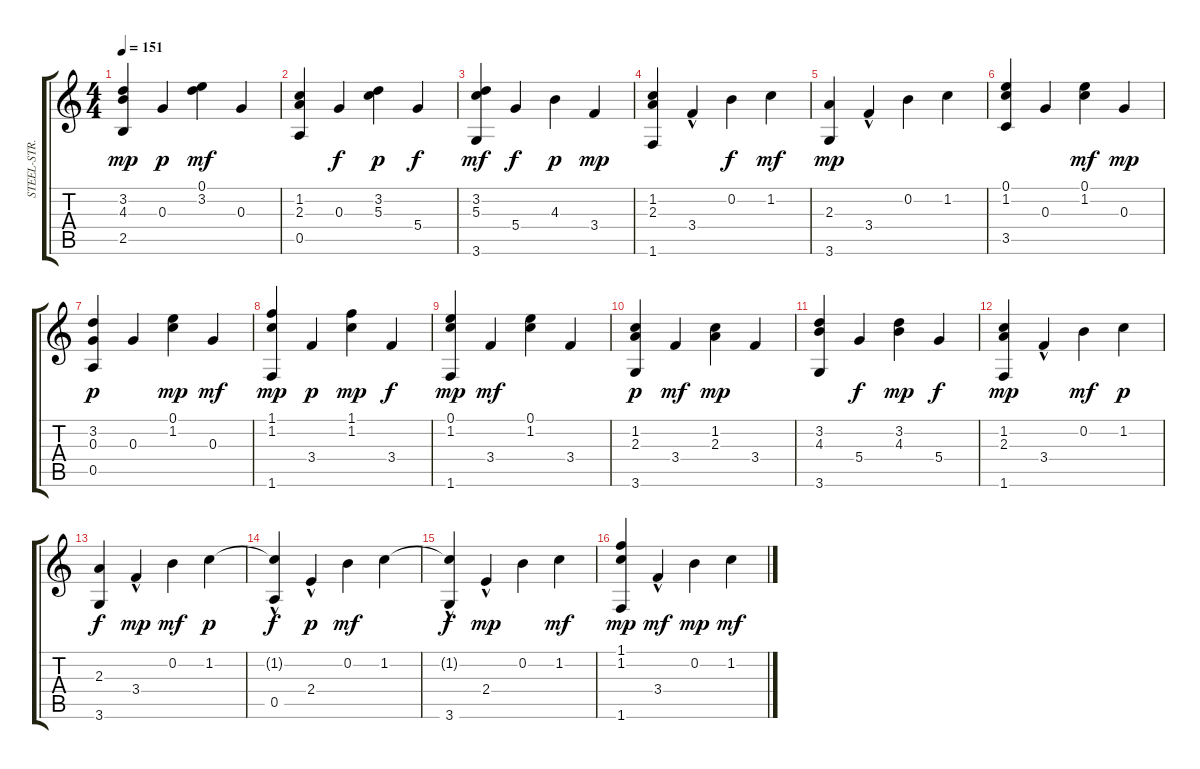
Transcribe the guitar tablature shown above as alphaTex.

\track ("STEEL-STR.GT.       " "STEEL-STR.") {instrument acousticguitarnylon}
\staff {score tabs}
\tuning (E4 B3 G3 D3 A2 E2) {hide}
\ts (4 4)
\tempo 151
\clef g2
\ks c
(3.2 4.3 2.5).4{dy mp} 0.3.4{dy p} (0.1 3.2).4{dy mf} 0.3.4 |
(1.2 2.3 0.5).4 0.3.4{dy f} (3.2 5.3).4{dy p} 5.4.4{dy f} |
(3.2 5.3 3.6).4{dy mf} 5.4.4{dy f} 4.3.4{dy p} 3.4.4{dy mp} |
(1.2 2.3 1.6).4 3.4{hac}.4 0.2.4{dy f} 1.2.4{dy mf} |
(2.3 3.6).4{dy mp} 3.4{hac}.4 0.2.4 1.2.4 |
(0.1 1.2 3.5).4 0.3.4 (0.1 1.2).4{dy mf} 0.3.4{dy mp} |
(3.2 0.3 0.5).4{dy p} 0.3.4 (0.1 1.2).4{dy mp} 0.3.4{dy mf} |
(1.1 1.2 1.6).4{dy mp} 3.4.4{dy p} (1.1 1.2).4{dy mp} 3.4.4{dy f} |
(0.1 1.2 1.6).4{dy mp} 3.4.4{dy mf} (0.1 1.2).4 3.4.4 |
(1.2 2.3 3.6).4{dy p} 3.4.4{dy mf} (1.2 2.3).4{dy mp} 3.4.4 |
(3.2 4.3 3.6).4 5.4.4{dy f} (3.2 4.3).4{dy mp} 5.4.4{dy f} |
(1.2 2.3 1.6).4{dy mp} 3.4{hac}.4 0.2.4{dy mf} 1.2.4{dy p} |
(2.3 3.6).4{dy f} 3.4{hac}.4{dy mp} 0.2.4{dy mf} 1.2.4{dy p} |
(1.2{hac t} 0.5).4{dy f} 2.4{hac}.4{dy p} 0.2.4{dy mf} 1.2.4 |
(1.2{hac t} 3.6).4{dy f} 2.4{hac}.4{dy mp} 0.2.4 1.2.4{dy mf} |
(1.1 1.2 1.6).4{dy mp} 3.4{hac}.4{dy mf} 0.2.4{dy mp} 1.2.4{dy mf}
